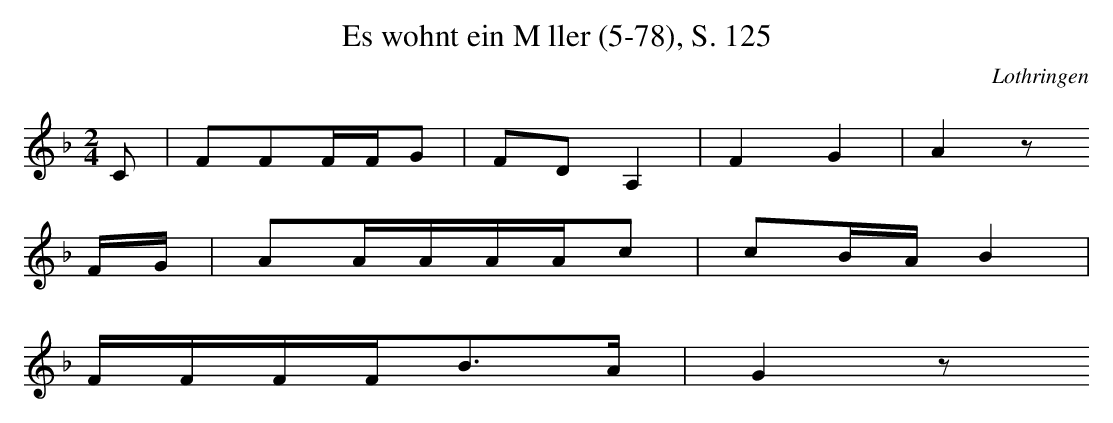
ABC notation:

X:1
T: Es wohnt ein Mller (5-78), S. 125
O: Lothringen
M: 2/4
L: 1/16
K: F
C2 | F2F2FFG2 | F2D2A,4 | F4G4 | A4z2
FG | A2AAAAc2 | c2BAB4 |
FFFFB3A | G4z2
